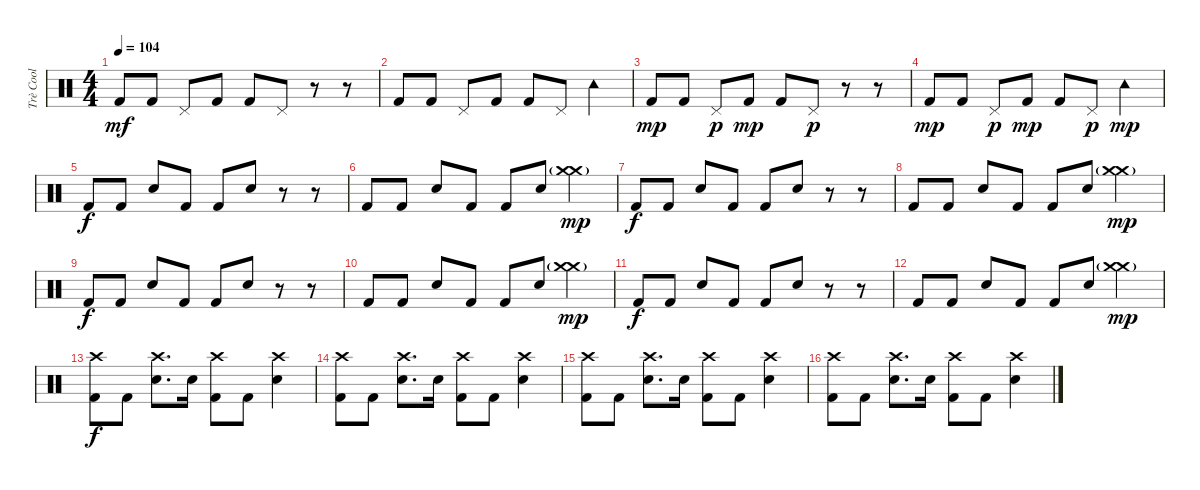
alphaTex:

\track ("Trè Cool" "Trè Cool") {instrument percussion}
\staff {score}
\articulation defaults
\ts (4 4)
\tempo 104
\clef neutral
\ks c "Kick (hit) 2".8{dy mf} "Kick (hit) 2".8 "Pedal Hi-Hat (hit)".8 "Kick (hit) 2".8 "Kick (hit) 2".8 "Pedal Hi-Hat (hit)".8
r.8 r.8 |
"Kick (hit) 2".8 "Kick (hit) 2".8 "Pedal Hi-Hat (hit)".8 "Kick (hit) 2".8 "Kick (hit) 2".8 "Pedal Hi-Hat (hit)".8 "Tambourine (hit)".4 |
"Kick (hit) 2".8{dy mp} "Kick (hit) 2".8 "Pedal Hi-Hat (hit)".8{dy p} "Kick (hit) 2".8{dy mp} "Kick (hit) 2".8 "Pedal Hi-Hat (hit)".8{dy p} r.8 r.8 |
"Kick (hit) 2".8{dy mp} "Kick (hit) 2".8 "Pedal Hi-Hat (hit)".8{dy p} "Kick (hit) 2".8{dy mp} "Kick (hit) 2".8 "Pedal Hi-Hat (hit)".8{dy p} "Tambourine (hit)".4{dy mp} |
"Kick (hit) 2".8{dy f} "Kick (hit) 2".8 "Snare (hit) 2".8 "Kick (hit) 2".8 "Kick (hit) 2".8 "Snare (hit) 2".8 r.8 r.8 |
"Kick (hit) 2".8 "Kick (hit) 2".8 "Snare (hit) 2".8 "Kick (hit) 2".8 "Kick (hit) 2".8 "Snare (hit) 2".8 ("Crash medium (hit)"{g} "Crash medium (hit)"{g}).4{dy mp} |
"Kick (hit) 2".8{dy f} "Kick (hit) 2".8 "Snare (hit) 2".8 "Kick (hit) 2".8 "Kick (hit) 2".8 "Snare (hit) 2".8 r.8 r.8 |
"Kick (hit) 2".8 "Kick (hit) 2".8 "Snare (hit) 2".8 "Kick (hit) 2".8 "Kick (hit) 2".8 "Snare (hit) 2".8 ("Crash medium (hit)"{g} "Crash medium (hit)"{g}).4{dy mp} |
"Kick (hit) 2".8{dy f} "Kick (hit) 2".8 "Snare (hit) 2".8 "Kick (hit) 2".8 "Kick (hit) 2".8 "Snare (hit) 2".8 r.8 r.8 |
"Kick (hit) 2".8 "Kick (hit) 2".8 "Snare (hit) 2".8 "Kick (hit) 2".8 "Kick (hit) 2".8 "Snare (hit) 2".8 ("Crash medium (hit)"{g} "Crash medium (hit)"{g}).4{dy mp} |
"Kick (hit) 2".8{dy f} "Kick (hit) 2".8 "Snare (hit) 2".8 "Kick (hit) 2".8 "Kick (hit) 2".8 "Snare (hit) 2".8 r.8 r.8 |
"Kick (hit) 2".8 "Kick (hit) 2".8 "Snare (hit) 2".8 "Kick (hit) 2".8 "Kick (hit) 2".8 "Snare (hit) 2".8 ("Crash medium (hit)"{g} "Crash medium (hit)"{g}).4{dy mp} |
("Crash high (hit)" "Kick (hit) 2").8{dy f} "Kick (hit) 2".8 ("Crash high (hit)" "Snare (hit) 2").8{d} "Snare (hit) 2".16 ("Crash high (hit)" "Kick (hit) 2").8 "Kick (hit) 2".8 ("Crash high (hit)" "Snare (hit) 2").4 |
("Crash high (hit)" "Kick (hit) 2").8 "Kick (hit) 2".8 ("Crash high (hit)" "Snare (hit) 2").8{d} "Snare (hit) 2".16 ("Crash high (hit)" "Kick (hit) 2").8 "Kick (hit) 2".8 ("Crash high (hit)" "Snare (hit) 2").4 |
("Crash high (hit)" "Kick (hit) 2").8 "Kick (hit) 2".8 ("Crash high (hit)" "Snare (hit) 2").8{d} "Snare (hit) 2".16 ("Crash high (hit)" "Kick (hit) 2").8 "Kick (hit) 2".8 ("Crash high (hit)" "Snare (hit) 2").4 |
("Crash high (hit)" "Kick (hit) 2").8 "Kick (hit) 2".8 ("Crash high (hit)" "Snare (hit) 2").8{d} "Snare (hit) 2".16 ("Crash high (hit)" "Kick (hit) 2").8 "Kick (hit) 2".8 ("Crash high (hit)" "Snare (hit) 2").4
